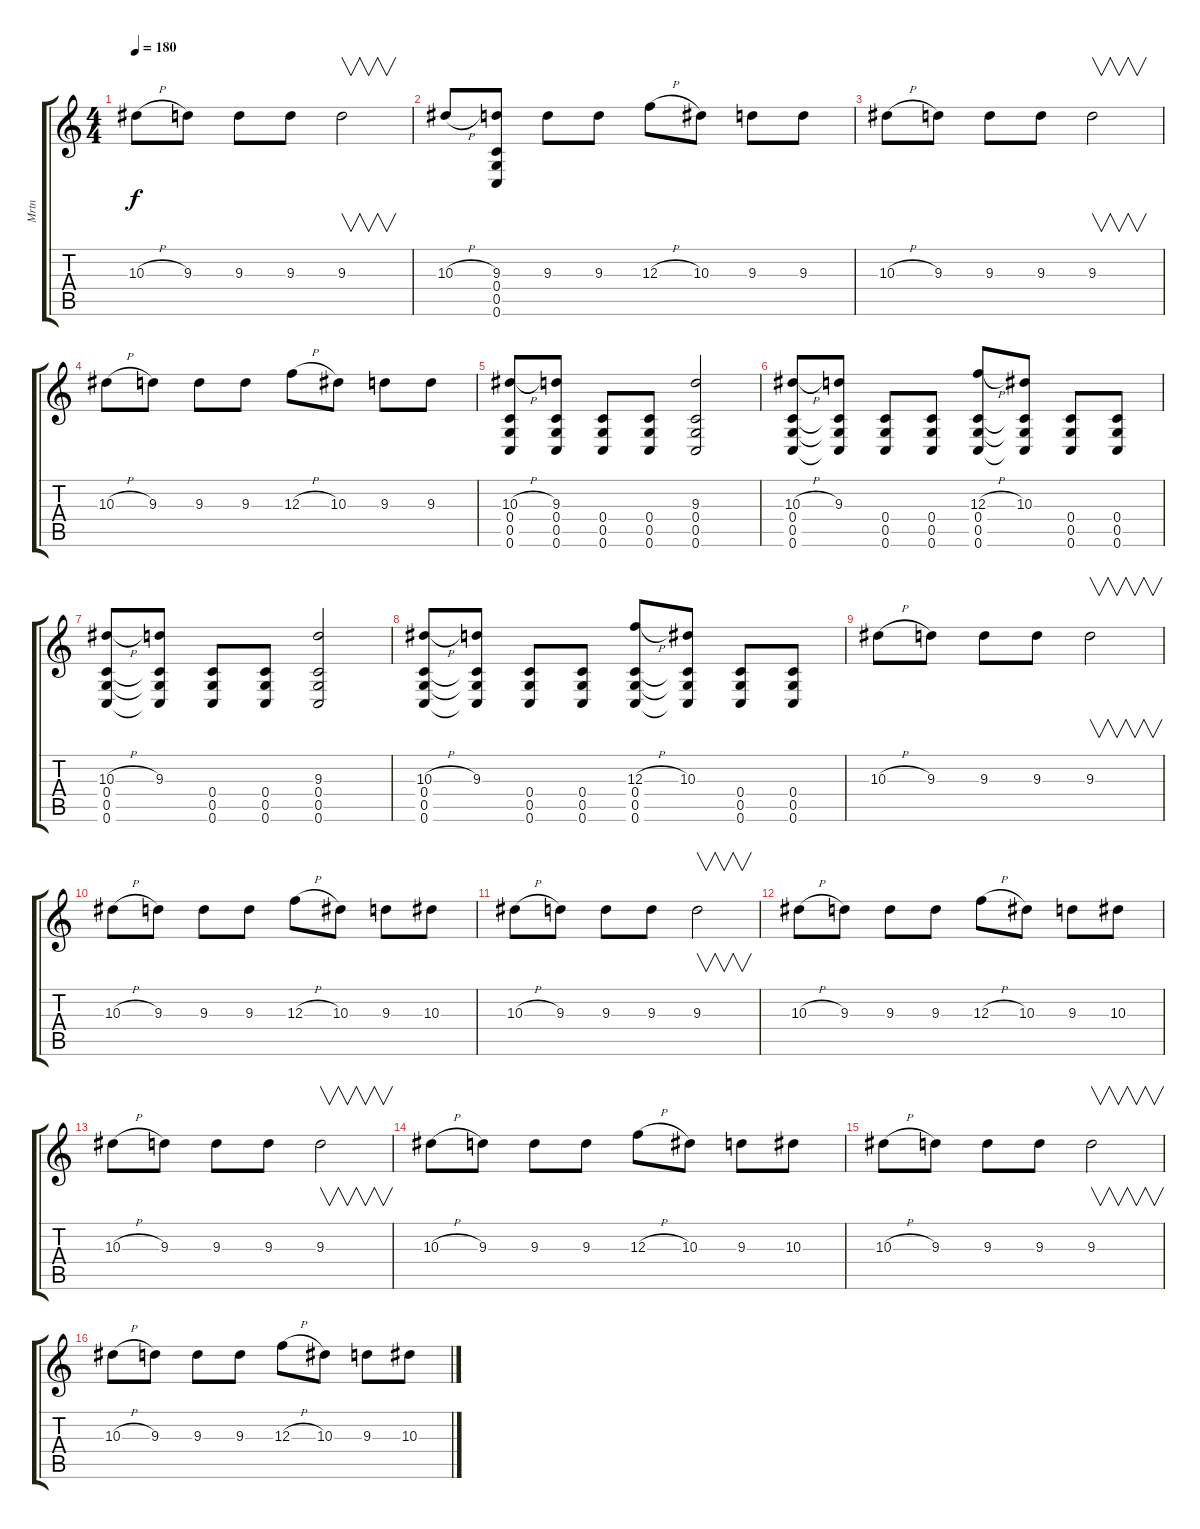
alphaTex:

\track ("Mrtn" "Mrtn") {instrument distortionguitar}
\staff {score tabs}
\tuning (D4 A3 F3 C3 G2 C2) {hide}
\ts (4 4)
\tempo 180
\clef g2
\ks c
10.3{h}.8{dy f instrument distortionguitar} 9.3.8 9.3.8 9.3.8 9.3.2{v} |
10.3{h}.8 (9.3 0.4{t} 0.5{t} 0.6{t}).8 9.3.8 9.3.8 12.3{h}.8 10.3.8 9.3.8 9.3.8 |
10.3{h}.8 9.3.8 9.3.8 9.3.8 9.3.2{v} |
10.3{h}.8 9.3.8 9.3.8 9.3.8 12.3{h}.8 10.3.8 9.3.8 9.3.8 |
(10.3{h} 0.4 0.5 0.6).8 (9.3 0.4 0.5 0.6).8 (0.4 0.5 0.6).8 (0.4 0.5 0.6).8 (9.3 0.4 0.5 0.6).2 |
(10.3{h} 0.4 0.5 0.6).8 (9.3 0.4{t} 0.5{t} 0.6{t}).8 (0.4 0.5 0.6).8 (0.4 0.5 0.6).8 (12.3{h} 0.4 0.5 0.6).8 (10.3 0.4{t} 0.5{t} 0.6{t}).8 (0.4 0.5 0.6).8 (0.4 0.5 0.6).8 |
(10.3{h} 0.4 0.5 0.6).8 (9.3 0.4{t} 0.5{t} 0.6{t}).8 (0.4 0.5 0.6).8 (0.4 0.5 0.6).8 (9.3 0.4 0.5 0.6).2 |
(10.3{h} 0.4 0.5 0.6).8 (9.3 0.4{t} 0.5{t} 0.6{t}).8 (0.4 0.5 0.6).8 (0.4 0.5 0.6).8 (12.3{h} 0.4 0.5 0.6).8 (10.3 0.4{t} 0.5{t} 0.6{t}).8 (0.4 0.5 0.6).8 (0.4 0.5 0.6).8 |
10.3{h}.8 9.3.8 9.3.8 9.3.8 9.3.2{v} |
10.3{h}.8 9.3.8 9.3.8 9.3.8 12.3{h}.8 10.3.8 9.3.8 10.3.8 |
10.3{h}.8 9.3.8 9.3.8 9.3.8 9.3.2{v} |
10.3{h}.8 9.3.8 9.3.8 9.3.8 12.3{h}.8 10.3.8 9.3.8 10.3.8 |
10.3{h}.8 9.3.8 9.3.8 9.3.8 9.3.2{v} |
10.3{h}.8 9.3.8 9.3.8 9.3.8 12.3{h}.8 10.3.8 9.3.8 10.3.8 |
10.3{h}.8 9.3.8 9.3.8 9.3.8 9.3.2{v} |
10.3{h}.8 9.3.8 9.3.8 9.3.8 12.3{h}.8 10.3.8 9.3.8 10.3.8
